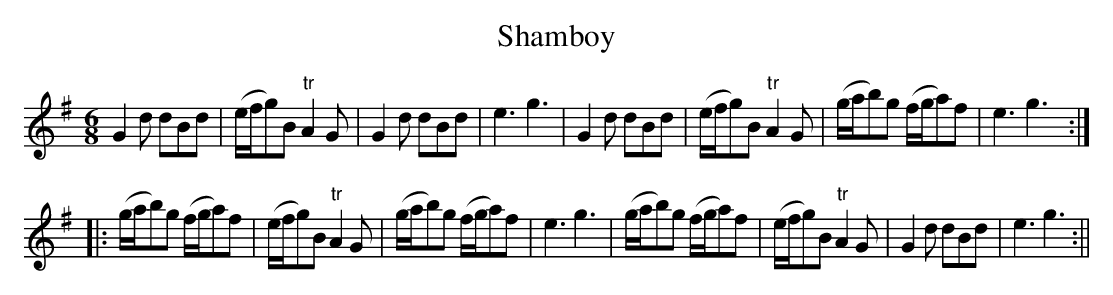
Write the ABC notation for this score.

X:1
T:Shamboy
M:6/8
L:1/8
K:G
G2d dBd|(e/f/g)B "tr"A2G|G2d dBd|e3 g3|G2d dBd|(e/f/g)B "tr"A2G|(g/a/b)g (f/g/a)f|e3 g3:|
|:(g/a/b)g (f/g/a)f|(e/f/g)B "tr"A2G|(g/a/b)g (f/g/a)f|e3 g3|(g/a/b)g (f/g/a)f|(e/f/g)B "tr"A2G|G2d dBd|e3 g3:||
